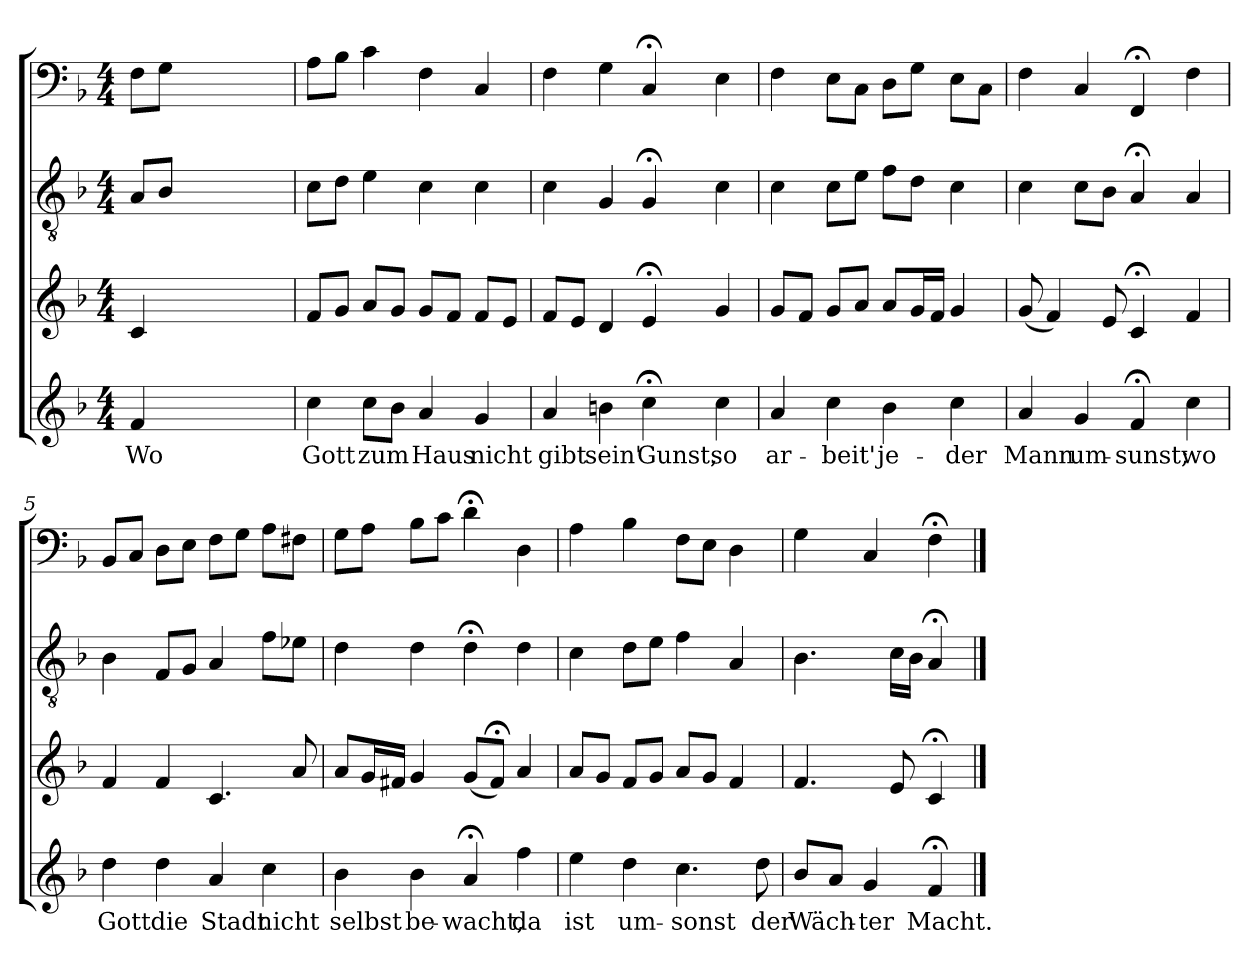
**kern	**text	**kern	**kern	**kern
*part4	*part4	*part3	*part2	*part1
*staff4	*staff4	*staff3	*staff2	*staff1
*clefG2	*	*clefG2	*clefGv2	*clefF4
*k[b-]	*	*k[b-]	*k[b-]	*k[b-]
*F:	*	*F:	*F:	*F:
*M4/4	*	*M4/4	*M4/4	*M4/4
=	=	=	=	=
4f/	Wo	4c/	8A/L	8F\L
.	.	.	8B-/J	8G\J
2ryy	.	2ryy	2ryy	2ryy
4ryy	.	4ryy	4ryy	4ryy
=1	=1	=1	=1	=1
4cc\	Gott	8f/L	8c\L	8A\L
.	.	8g/J	8d\J	8B-\J
8cc\L	zum	8a/L	4e\	4c\
8b-\J	.	8g/J	.	.
4a/	Haus	8g/L	4c\	4F\
.	.	8f/J	.	.
4g/	nicht	8f/L	4c\	4C/
.	.	8e/J	.	.
=2	=2	=2	=2	=2
4a/	gibt	8f/L	4c\	4F\
.	.	8e/J	.	.
4bn\	sein'	4d/	4G/	4G\
4cc;<\	Gunst,	4e;</	4G;</	4C;</
4cc\	so	4g/	4c\	4E\
=3	=3	=3	=3	=3
4a/	ar-	8g/L	4c\	4F\
.	.	8f/J	.	.
4cc\	-beit'	8g/L	8c\L	8E\L
.	.	8a/J	8e\J	8C\J
4b-\	je-	8a/L	8f\L	8D\L
.	.	16g/L	8d\J	8G\J
.	.	16f/JJ	.	.
4cc\	-der	4g/	4c\	8E\L
.	.	.	.	8C\J
=4	=4	=4	=4	=4
4a/	Mann	(8g/	4c\	4F\
.	.	4f/)	.	.
4g/	um-	.	8c\L	4C/
.	.	8e/	8B-\J	.
4f;</	-sunst;	4c;</	4A;</	4FF;</
4cc\	wo	4f/	4A/	4F\
=5	=5	=5	=5	=5
4dd\	Gott	4f/	4B-\	8BB-/L
.	.	.	.	8C/J
4dd\	die	4f/	8F/L	8D\L
.	.	.	8G/J	8E\J
4a/	Stadt	4.c/	4A/	8F\L
.	.	.	.	8G\J
4cc\	nicht	.	8f\L	8A\L
.	.	8a/	8e-X\J	8F#X\J
=6	=6	=6	=6	=6
4b-\	selbst	8a/L	4d\	8G\L
.	.	16g/L	.	8A\J
.	.	16f#X/JJ	.	.
4b-\	be-	4g/	4d\	8B-\L
.	.	.	.	8c\J
4a;</	-wacht,	(8g/L	4d;<\	4d;<\
.	.	8f#;</J)	.	.
4ff\	da	4a/	4d\	4D\
=7	=7	=7	=7	=7
4ee\	ist	8a/L	4c\	4A\
.	.	8g/J	.	.
4dd\	um-	8f/L	8d\L	4B-\
.	.	8g/J	8e\J	.
4.cc\	-sonst	8a/L	4f\	8F\L
.	.	8g/J	.	8E\J
.	.	4f/	4A/	4D\
8dd\	der	.	.	.
=8	=8	=8	=8	=8
8b-/L	Wäch-	4.f/	4.B-\	4G\
8a/J	.	.	.	.
4g/	-ter	.	.	4C/
.	.	8e/	16c\LL	.
.	.	.	16B-\JJ	.
4f;</	Macht.	4c;</	4A;</	4F;<\
==	==	==	==	==
*-	*-	*-	*-	*-
